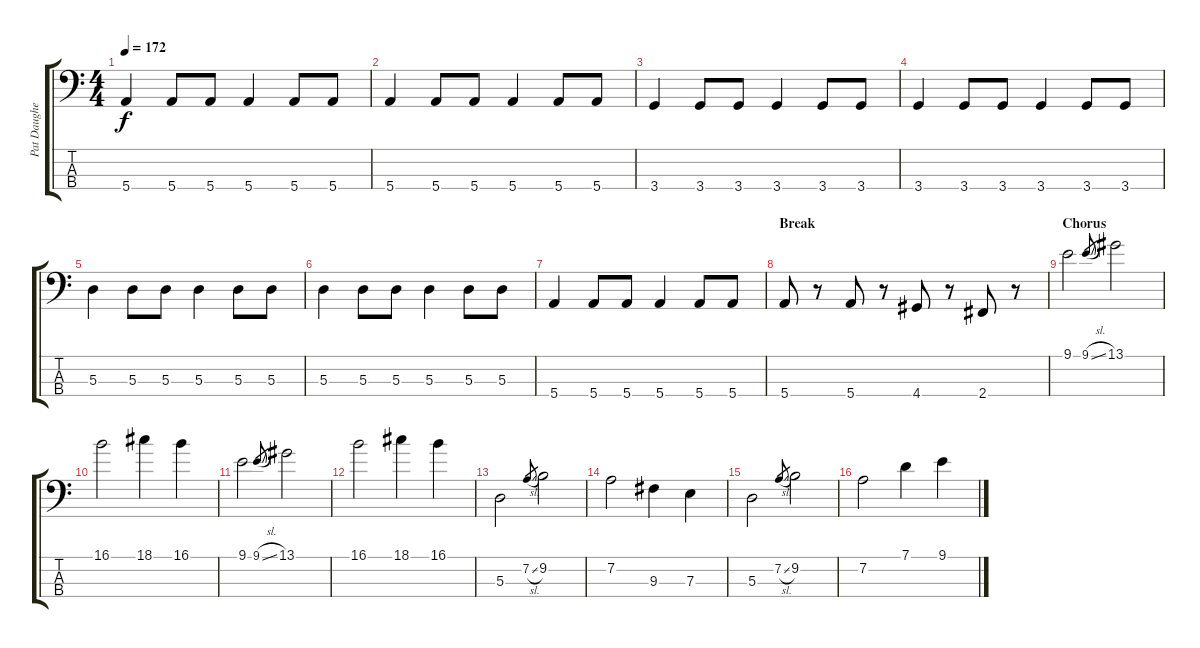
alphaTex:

\track ("Pat Daugherty  " "Pat Daughe") {instrument acousticguitarsteel}
\staff {score tabs}
\tuning (G2 D2 A1 E1) {hide}
\ts (4 4)
\tempo 172
\clef f4
\ks c
5.4.4{dy f} 5.4.8 5.4.8 5.4.4 5.4.8 5.4.8 |
5.4.4 5.4.8 5.4.8 5.4.4 5.4.8 5.4.8 |
3.4.4 3.4.8 3.4.8 3.4.4 3.4.8 3.4.8 |
3.4.4 3.4.8 3.4.8 3.4.4 3.4.8 3.4.8 |
5.3.4 5.3.8 5.3.8 5.3.4 5.3.8 5.3.8 |
5.3.4 5.3.8 5.3.8 5.3.4 5.3.8 5.3.8 |
5.4.4 5.4.8 5.4.8 5.4.4 5.4.8 5.4.8 |
\section ("" "Break")
5.4.8 r.8 5.4.8 r.8 4.4.8 r.8 2.4.8 r.8 |
\section ("" "Chorus")
9.1.2 9.1{sl}.8{gr} 13.1.2 |
16.1.2 18.1.4 16.1.4 |
9.1.2 9.1{sl}.8{gr} 13.1.2 |
16.1.2 18.1.4 16.1.4 |
5.3.2 7.2{sl}.8{gr} 9.2.2 |
7.2.2 9.3.4 7.3.4 |
5.3.2 7.2{sl}.8{gr} 9.2.2 |
7.2.2 7.1.4 9.1.4
